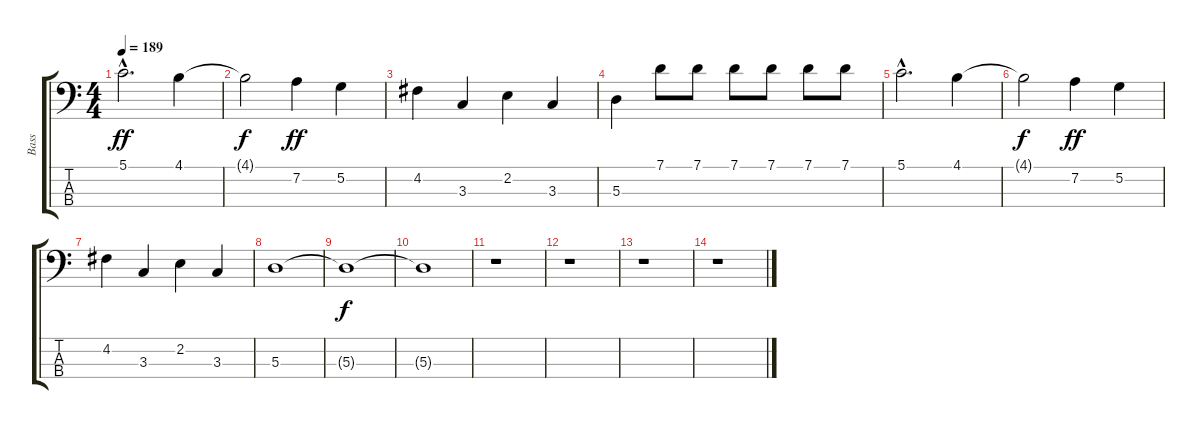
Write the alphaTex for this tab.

\track ("Bass" "Bass") {instrument electricbassfinger}
\staff {score tabs}
\tuning (G2 D2 A1 E1) {hide}
\ts (4 4)
\tempo 189
\clef f4
\ks c
5.1{hac}.2{d dy ff} 4.1.4 |
4.1{t}.2{dy f} 7.2.4{dy ff} 5.2.4 |
4.2.4 3.3.4 2.2.4 3.3.4 |
5.3.4 7.1.8 7.1.8 7.1.8 7.1.8 7.1.8 7.1.8 |
5.1{hac}.2{d} 4.1.4 |
4.1{t}.2{dy f} 7.2.4{dy ff} 5.2.4 |
4.2.4 3.3.4 2.2.4 3.3.4 |
5.3.1 |
5.3{t}.1{dy f} |
5.3{t}.1 |
r.1 |
r.1 |
r.1 |
r.1
